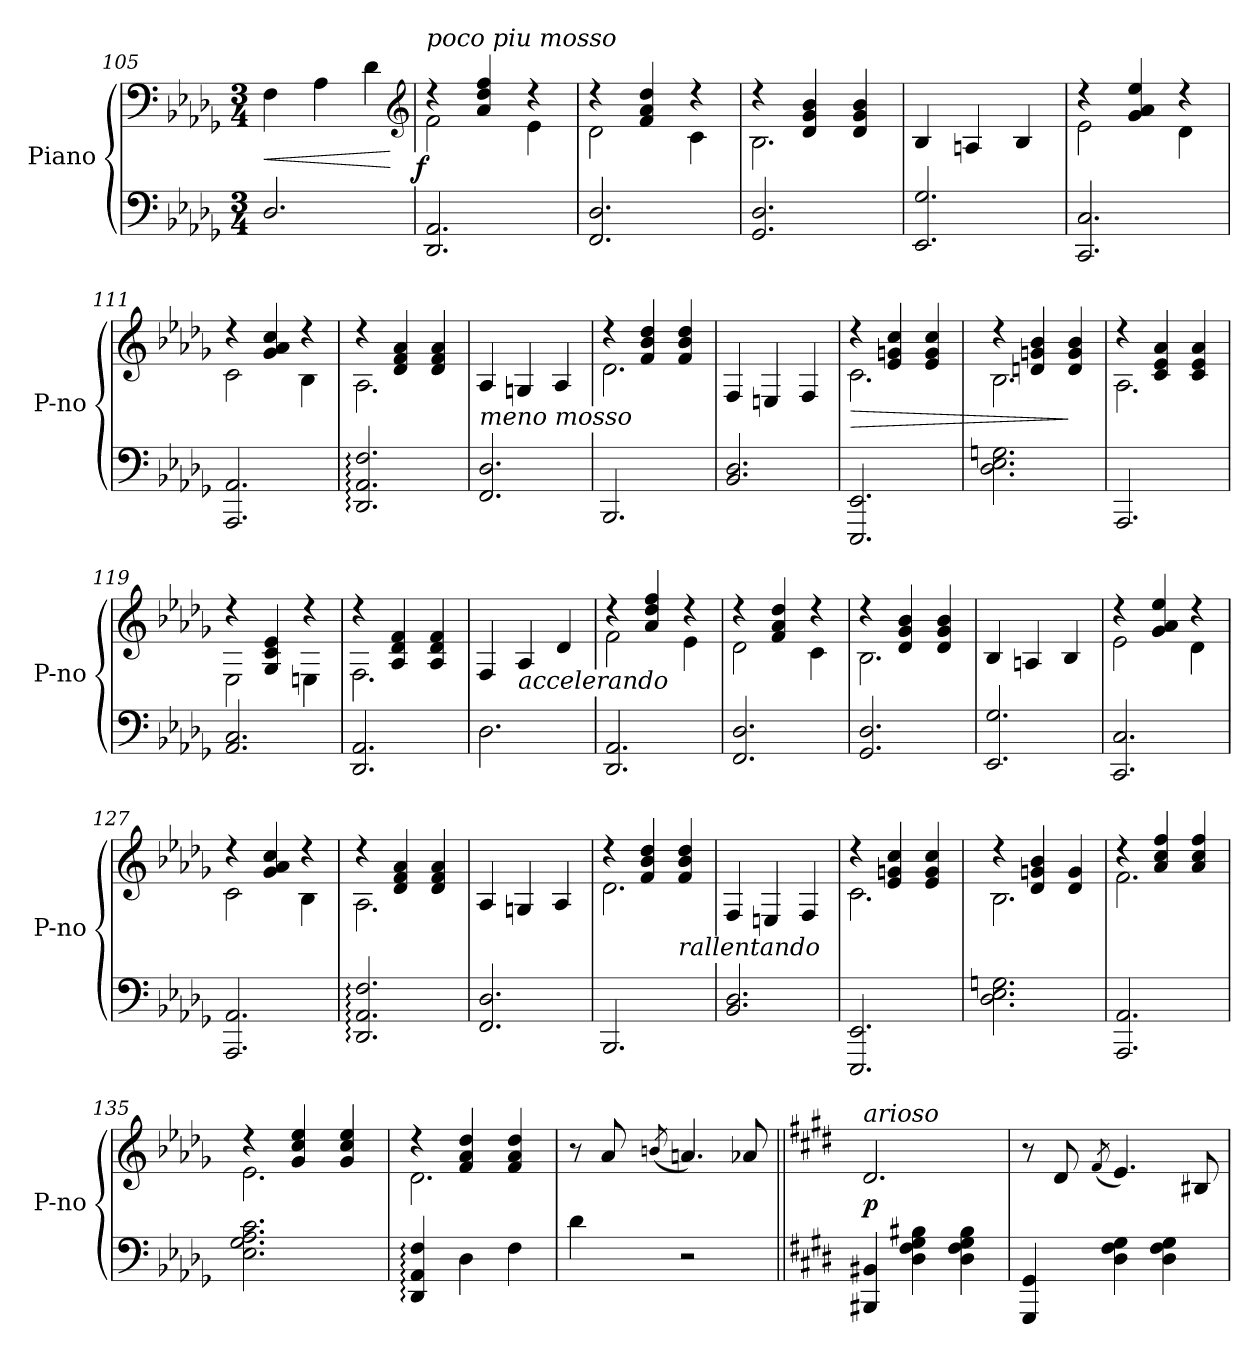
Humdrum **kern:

**kern	**kern	**dynam
*part1	*part1	*part1
*staff2	*staff1	*staff1/2
*I"Piano	*	*
*I'P-no	*	*
*clefF4	*clefF4	*
*k[b-e-a-d-g-]	*k[b-e-a-d-g-]	*
*M3/4	*M3/4	*
=105	=105	=105
2.D-/	4F\	<
.	4A-\	.
.	4d-\	.
*	*clefG2	*
.	.	[
=106	=106	=106
*	*^	*
!	!LO:TX:a:i:t=poco piu mosso	!	!
!	!	!	!LO:DY:rj
2.DD-/ 2.AA-/	4r	2f\	f
.	4a-/ 4dd-/ 4ff/	.	.
.	4r	4e-\	.
=107	=107	=107	=107
2.FF/ 2.D-/	4r	2d-\	.
.	4f/ 4a-/ 4dd-/	.	.
.	4r	4c\	.
=108	=108	=108	=108
2.GG-/ 2.D-/	4r	2.B-\	.
.	4d-/ 4g-/ 4b-/	.	.
.	4d-/ 4g-/ 4b-/	.	.
*	*v	*v	*
=109	=109	=109
2.EE-/ 2.G-/	4B-/	.
.	4An/	.
.	4B-/	.
=110	=110	=110
*	*^	*
2.CC/ 2.C/	4r	2e-\	.
.	4g-/ 4a-/ 4ee-/	.	.
.	4r	4d-\	.
=111	=111	=111	=111
2.AAA-/ 2.AA-/	4r	2c\	.
.	4g-/ 4a-/ 4cc/	.	.
.	4r	4B-\	.
=112	=112	=112	=112
2.DD-:/ 2.AA-:/ 2.F:/	4r	2.A-\	.
.	4d-/ 4f/ 4a-/	.	.
.	4d-/ 4f/ 4a-/	.	.
*	*v	*v	*
=113	=113	=113
!	!LO:TX:b:i:t=meno mosso	!
2.FF/ 2.D-/	4A-/	.
.	4Gn/	.
.	4A-/	.
=114	=114	=114
*	*^	*
2.BBB-/	4r	2.d-\	.
.	4f/ 4b-/ 4dd-/	.	.
.	4f/ 4b-/ 4dd-/	.	.
*	*v	*v	*
=115	=115	=115
2.BB-/ 2.D-/	4F/	.
.	4En/	.
.	4F/	.
=116	=116	=116
*	*^	*
2.EEE-/ 2.EE-/	4r	2.c\	>
.	4e-/ 4gn/ 4cc/	.	.
.	4e-/ 4g/ 4cc/	.	.
=117	=117	=117	=117
2.D-\ 2.E-\ 2.Gn\	4r	2.B-\	.
.	4dn/ 4gn/ 4b-/	.	.
.	4d/ 4g/ 4b-/	.	]
=118	=118	=118	=118
2.AAA-/	4r	2.A-\	.
.	4c/ 4e-/ 4a-/	.	.
.	4c/ 4e-/ 4a-/	.	.
=119	=119	=119	=119
2.AA-/ 2.C/	4r	2E-\	.
.	4G-/ 4c/ 4e-/	.	.
.	4r	4En\	.
=120	=120	=120	=120
2.DD-/ 2.AA-/	4r	2.F\	.
.	4A-/ 4d-/ 4f/	.	.
.	4A-/ 4d-/ 4f/	.	.
*	*v	*v	*
=121	=121	=121
2.D-\	4F/	.
!	!LO:TX:b:i:t=accelerando	!
.	4A-/	.
.	4d-/	.
=122	=122	=122
*	*^	*
2.DD-/ 2.AA-/	4r	2f\	.
.	4a-/ 4dd-/ 4ff/	.	.
.	4r	4e-\	.
=123	=123	=123	=123
2.FF/ 2.D-/	4r	2d-\	.
.	4f/ 4a-/ 4dd-/	.	.
.	4r	4c\	.
=124	=124	=124	=124
2.GG-/ 2.D-/	4r	2.B-\	.
.	4d-/ 4g-/ 4b-/	.	.
.	4d-/ 4g-/ 4b-/	.	.
*	*v	*v	*
=125	=125	=125
2.EE-/ 2.G-/	4B-/	.
.	4An/	.
.	4B-/	.
=126	=126	=126
*	*^	*
2.CC/ 2.C/	4r	2e-\	.
.	4g-/ 4a-/ 4ee-/	.	.
.	4r	4d-\	.
=127	=127	=127	=127
2.AAA-/ 2.AA-/	4r	2c\	.
.	4g-/ 4a-/ 4cc/	.	.
.	4r	4B-\	.
=128	=128	=128	=128
2.DD-:/ 2.AA-:/ 2.F:/	4r	2.A-\	.
.	4d-/ 4f/ 4a-/	.	.
.	4d-/ 4f/ 4a-/	.	.
*	*v	*v	*
=129	=129	=129
2.FF/ 2.D-/	4A-/	.
.	4Gn/	.
.	4A-/	.
=130	=130	=130
*	*^	*
2.BBB-/	4r	2.d-\	.
.	4f/ 4b-/ 4dd-/	.	.
!	!LO:TX:b:i:t=rallentando	!	!
.	4f/ 4b-/ 4dd-/	.	.
*	*v	*v	*
=131	=131	=131
2.BB-/ 2.D-/	4F/	.
.	4En/	.
.	4F/	.
=132	=132	=132
*	*^	*
2.EEE-/ 2.EE-/	4r	2.c\	.
.	4e-/ 4gn/ 4cc/	.	.
.	4e-/ 4g/ 4cc/	.	.
=133	=133	=133	=133
2.D-\ 2.E-\ 2.Gn\	4r	2.B-\	.
.	4d-/ 4gn/ 4b-/	.	.
.	4d-/ 4g/	.	.
=134	=134	=134	=134
2.AAA-/ 2.AA-/	4r	2.f\	.
.	4a-/ 4cc/ 4ff/	.	.
.	4a-/ 4cc/ 4ff/	.	.
=135	=135	=135	=135
2.E-\ 2.G-\ 2.A-\ 2.c\	4r	2.e-\	.
.	4g-/ 4cc/ 4ee-/	.	.
.	4g-/ 4cc/ 4ee-/	.	.
=136	=136	=136	=136
4DD-:/ 4AA-:/ 4F:/	4r	2.d-\	.
4D-\	4f/ 4a-/ 4dd-/	.	.
4F\	4f/ 4a-/ 4dd-/	.	.
*	*v	*v	*
=137	=137	=137
4d-\	8r	.
.	8a-/	.
.	(8qbn/	.
2r	4.an/)	.
.	8a-X/	.
=138||	=138||	=138||
*k[f#c#g#d#]	*k[f#c#g#d#]	*
!	!LO:TX:a:i:t=arioso	!
4BBB#X/ 4BB#X/	2.d#/	p
4D#\ 4F#\ 4G#\ 4B#X\	.	.
4D#\ 4F#\ 4G#\ 4B#\	.	.
=139	=139	=139
4GGG#/ 4GG#/	8r	.
.	8d#/	.
.	(8qf#/	.
4D#\ 4F#\ 4G#\	4.e/)	.
4D#\ 4F#\ 4G#\	.	.
.	8B#X/	.
=	=	=
*-	*-	*-
